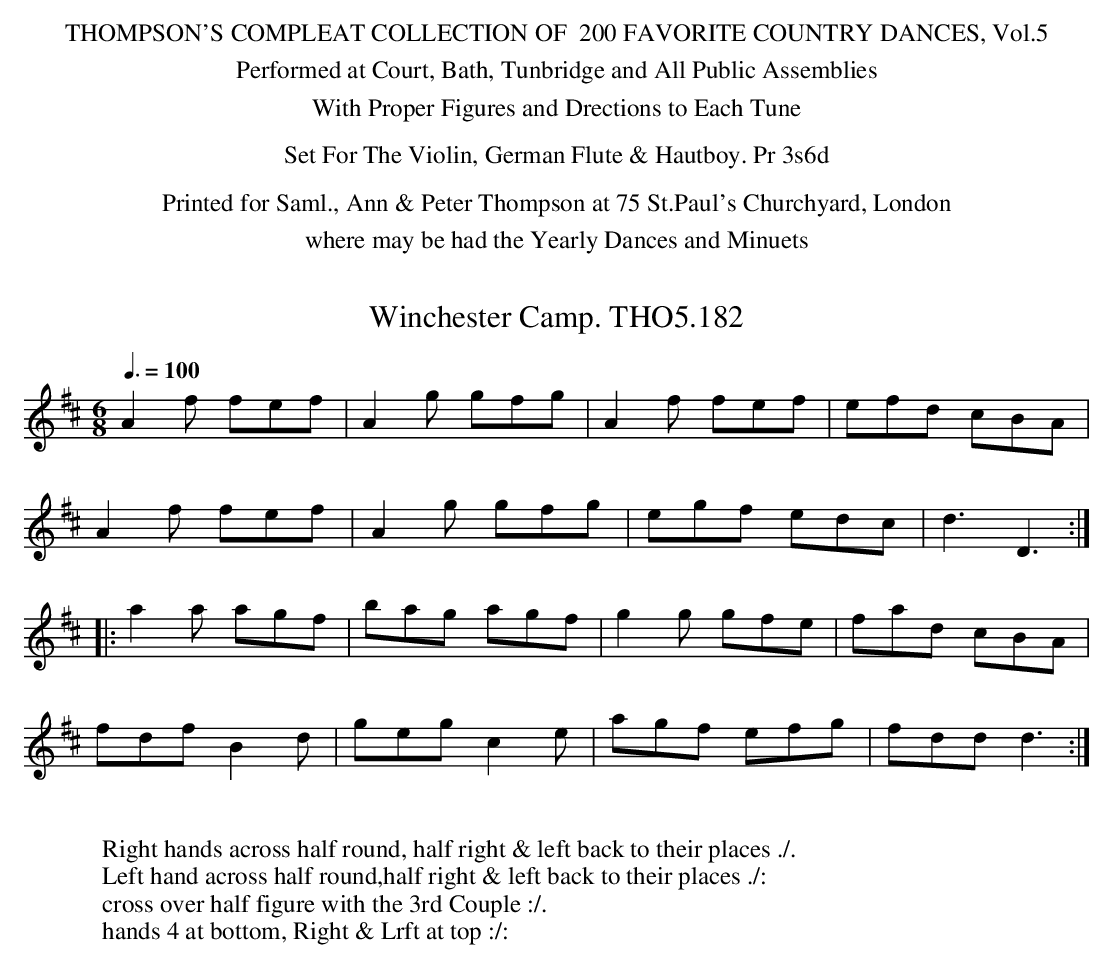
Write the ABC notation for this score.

X:1
T:Winchester Camp. THO5.182
M:6/8
L:1/8
Q:3/8=100
K:D
A2f fef|A2g gfg|A2f fef|efd cBA|
A2f fef|A2g gfg|egf edc|d3 D3:|
|:a2a agf|bag agf|g2g gfe|fad cBA|
fdf B2d|geg c2e|agf efg|fdd d3:|
W:
W:Right hands across half round, half right & left back to their places ./.
W:Left hand across half round,half right & left back to their places ./:
W:cross over half figure with the 3rd Couple :/.
W:hands 4 at bottom, Right & Lrft at top :/:
